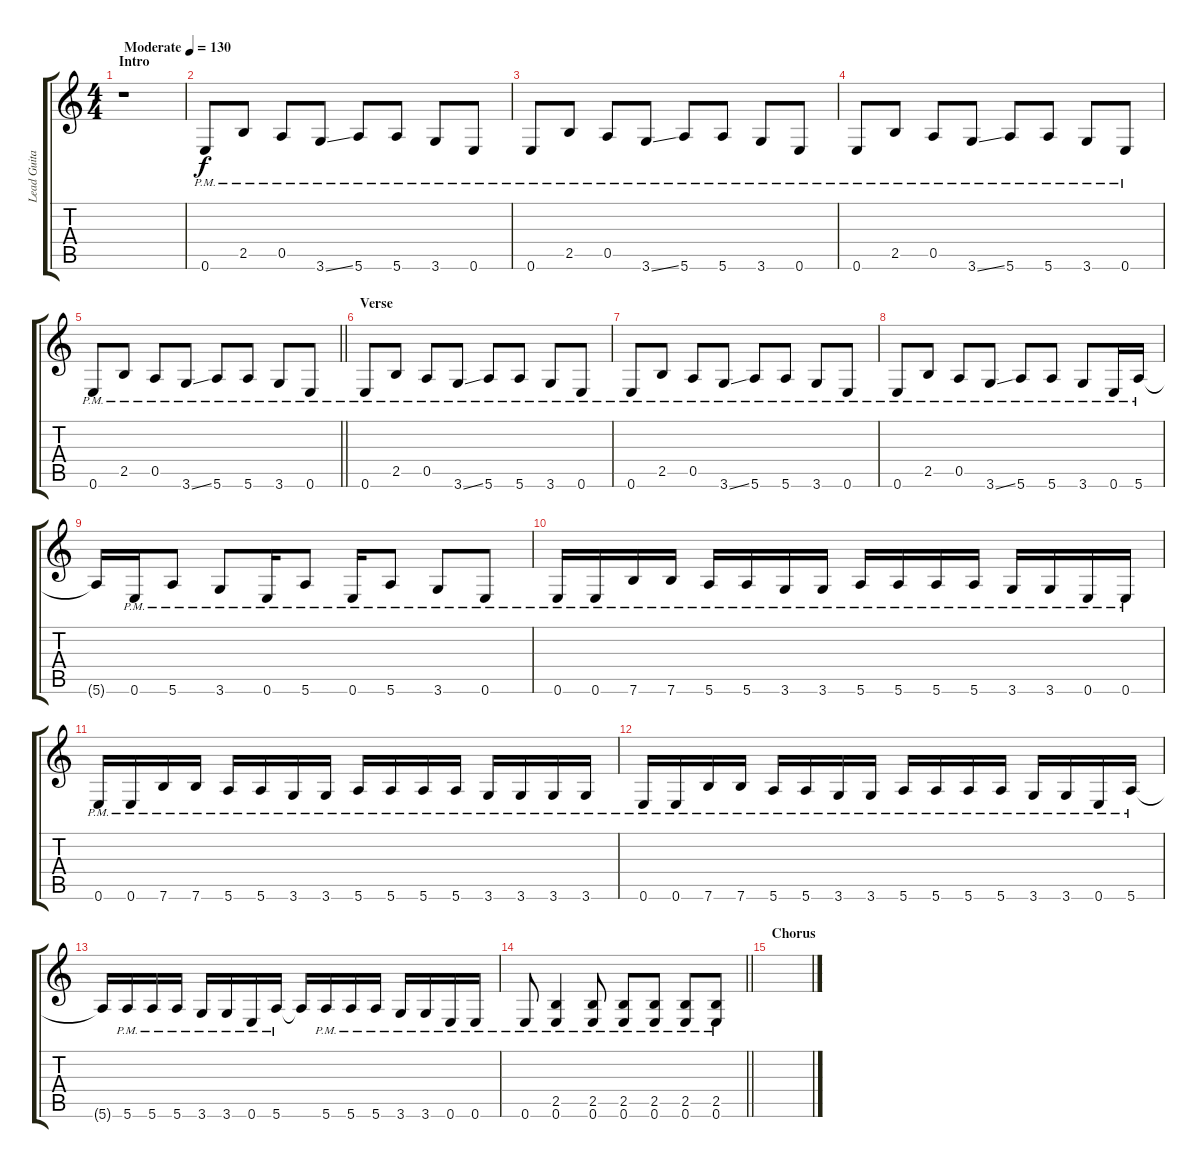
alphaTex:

\track ("Lead Guitar" "Lead Guita") {instrument distortionguitar}
\staff {score tabs}
\tuning (E4 B3 G3 D3 A2 E2) {hide}
\ts (4 4)
\section ("" "Intro")
\tempo (130 "Moderate")
\clef g2
\ks c
r.1{dy f instrument distortionguitar} |
0.6{pm}.8 2.5{pm}.8 0.5{pm}.8 3.6{ss pm}.8 5.6{pm}.8 5.6{pm}.8 3.6{pm}.8 0.6{pm}.8 |
0.6{pm}.8 2.5{pm}.8 0.5{pm}.8 3.6{ss pm}.8 5.6{pm}.8 5.6{pm}.8 3.6{pm}.8 0.6{pm}.8 |
0.6{pm}.8 2.5{pm}.8 0.5{pm}.8 3.6{ss pm}.8 5.6{pm}.8 5.6{pm}.8 3.6{pm}.8 0.6{pm}.8 |
\barLineRight lightlight
0.6{pm}.8 2.5{pm}.8 0.5{pm}.8 3.6{ss pm}.8 5.6{pm}.8 5.6{pm}.8 3.6{pm}.8 0.6{pm}.8 |
\section ("" "Verse")
0.6{pm}.8 2.5{pm}.8 0.5{pm}.8 3.6{ss pm}.8 5.6{pm}.8 5.6{pm}.8 3.6{pm}.8 0.6{pm}.8 |
0.6{pm}.8 2.5{pm}.8 0.5{pm}.8 3.6{ss pm}.8 5.6{pm}.8 5.6{pm}.8 3.6{pm}.8 0.6{pm}.8 |
0.6{pm}.8 2.5{pm}.8 0.5{pm}.8 3.6{ss pm}.8 5.6{pm}.8 5.6{pm}.8 3.6{pm}.8 0.6{pm}.16 5.6{pm}.16 |
5.6{t}.16 0.6{pm}.16 5.6{pm}.8 3.6{pm}.8 0.6{pm}.16 5.6{pm}.8 0.6{pm}.16 5.6{pm}.8 3.6{pm}.8 0.6{pm}.8 |
0.6{pm}.16 0.6{pm}.16 7.6{pm}.16 7.6{pm}.16 5.6{pm}.16 5.6{pm}.16 3.6{pm}.16 3.6{pm}.16 5.6{pm}.16 5.6{pm}.16 5.6{pm}.16 5.6{pm}.16 3.6{pm}.16 3.6{pm}.16 0.6{pm}.16 0.6{pm}.16 |
0.6{pm}.16 0.6{pm}.16 7.6{pm}.16 7.6{pm}.16 5.6{pm}.16 5.6{pm}.16 3.6{pm}.16 3.6{pm}.16 5.6{pm}.16 5.6{pm}.16 5.6{pm}.16 5.6{pm}.16 3.6{pm}.16 3.6{pm}.16 3.6{pm}.16 3.6{pm}.16 |
0.6{pm}.16 0.6{pm}.16 7.6{pm}.16 7.6{pm}.16 5.6{pm}.16 5.6{pm}.16 3.6{pm}.16 3.6{pm}.16 5.6{pm}.16 5.6{pm}.16 5.6{pm}.16 5.6{pm}.16 3.6{pm}.16 3.6{pm}.16 0.6{pm}.16 5.6{pm}.16 |
5.6{t}.16 5.6{pm}.16 5.6{pm}.16 5.6{pm}.16 3.6{pm}.16 3.6{pm}.16 0.6{pm}.16 5.6{pm}.16 5.6{t}.16 5.6{pm}.16 5.6{pm}.16 5.6{pm}.16 3.6{pm}.16 3.6{pm}.16 0.6{pm}.16 0.6{pm}.16 |
\barLineRight lightlight
0.6{pm}.8 (2.5{pm} 0.6{pm}).4 (2.5{pm} 0.6{pm}).8 (2.5{pm} 0.6{pm}).8 (2.5{pm} 0.6{pm}).8 (2.5{pm} 0.6{pm}).8 (2.5{pm} 0.6{pm}).8 |
\section ("" "Chorus")
